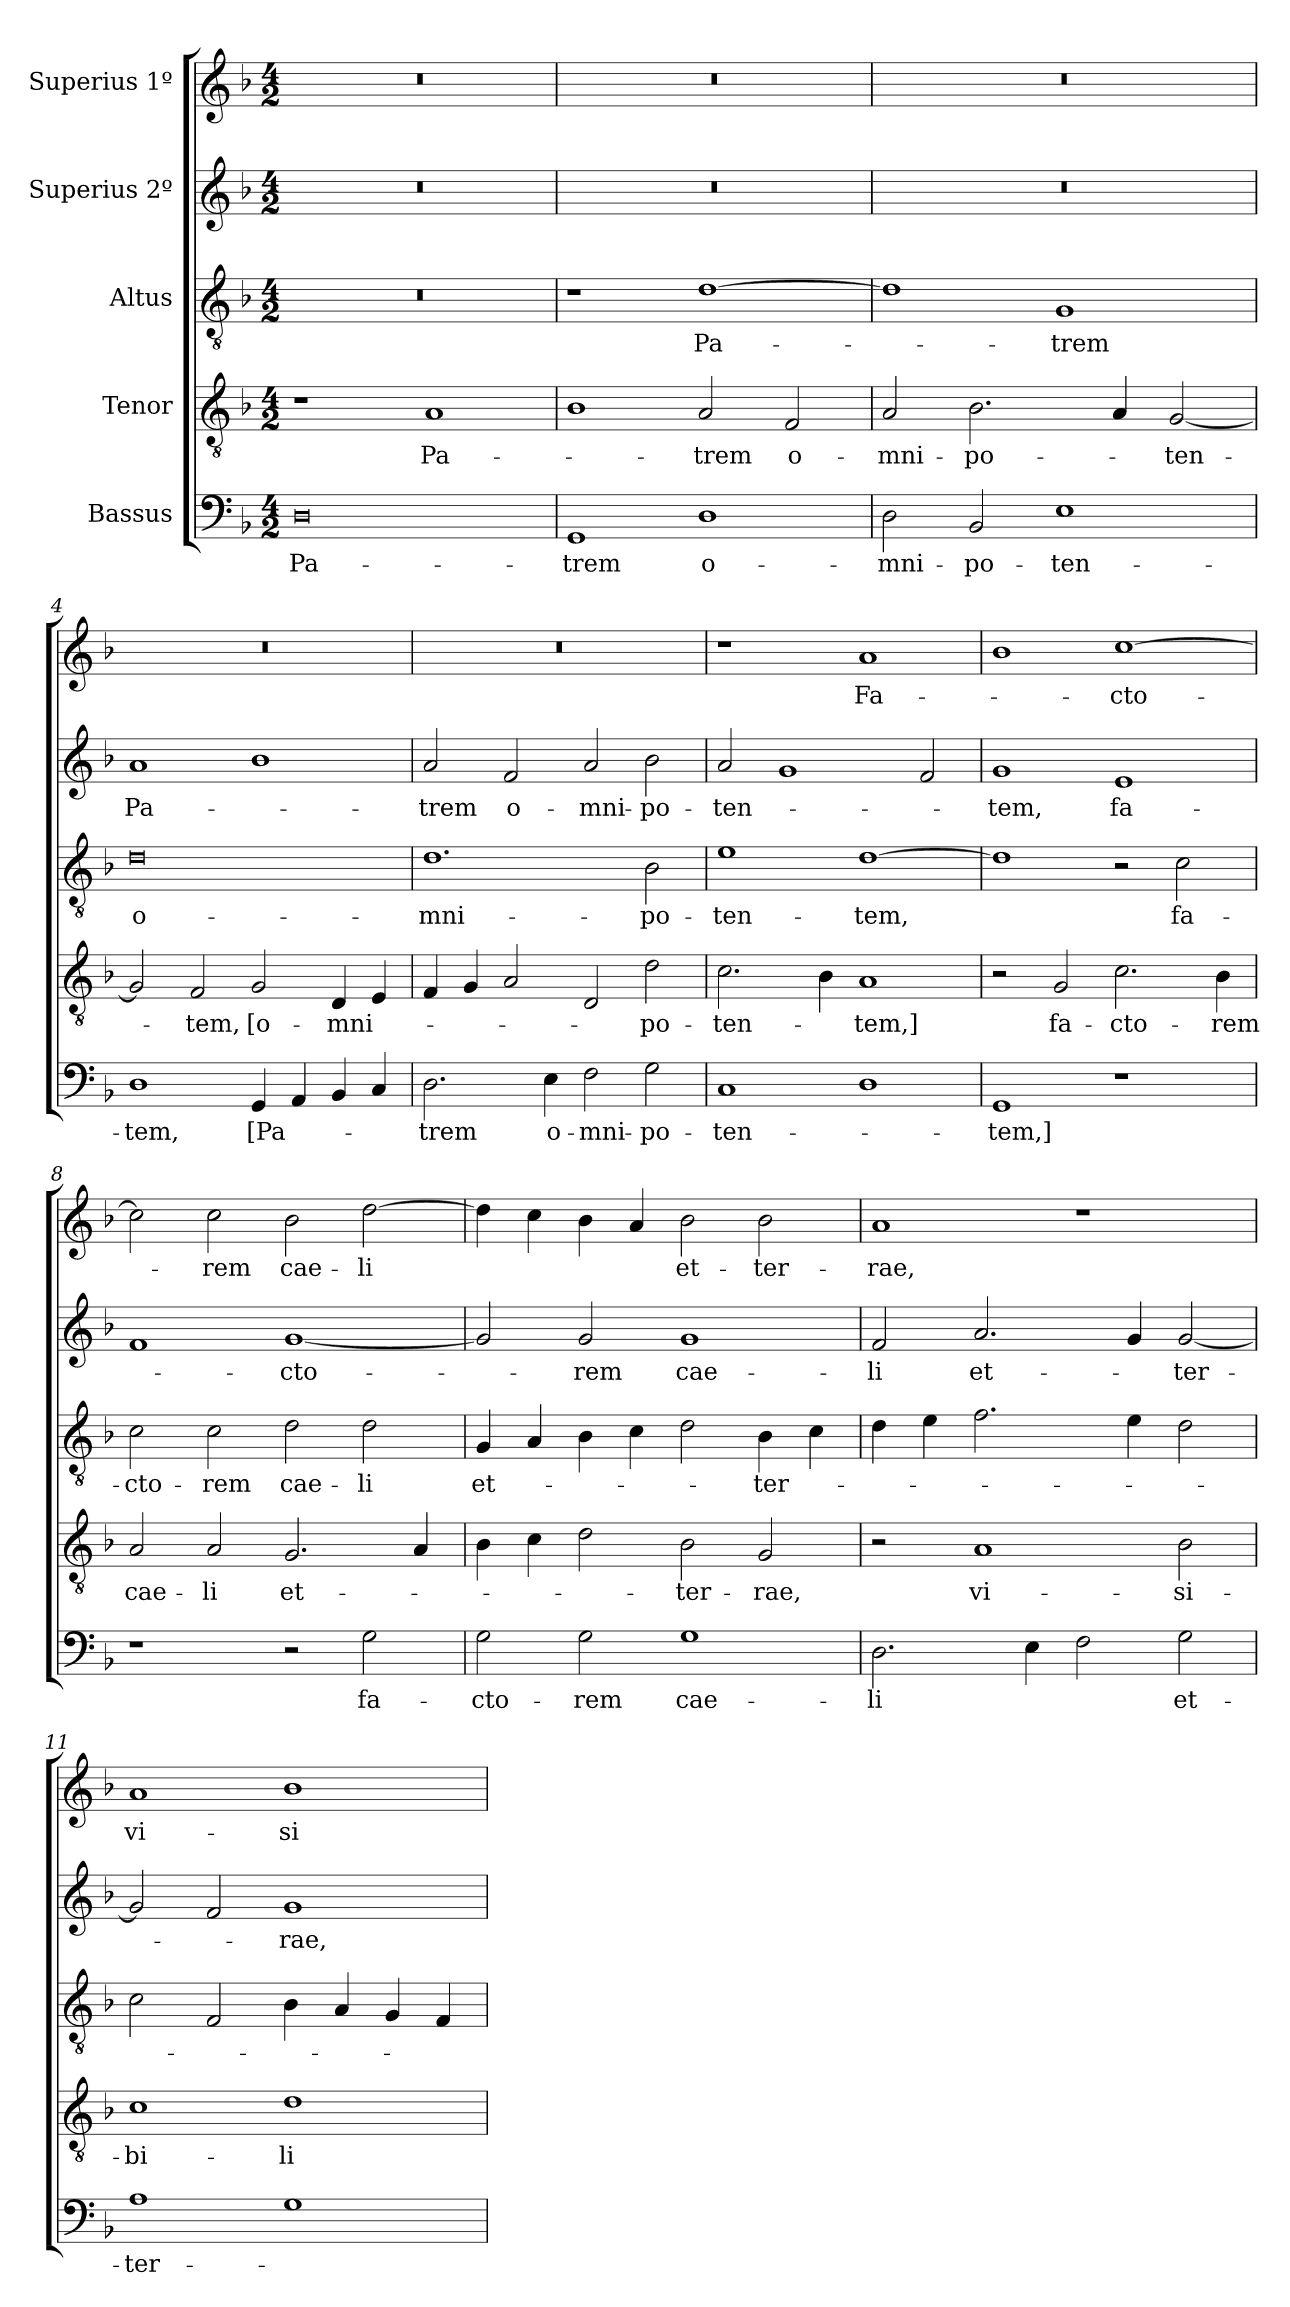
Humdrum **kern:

**kern	**text	**kern	**text	**kern	**text	**kern	**text	**kern	**text
*part5	*part5	*part4	*part4	*part3	*part3	*part2	*part2	*part1	*part1
*staff5	*staff5	*staff4	*staff4	*staff3	*staff3	*staff2	*staff2	*staff1	*staff1
*I"Bassus	*	*I"Tenor	*	*I"Altus	*	*I"Superius 2º	*	*I"Superius 1º	*
*clefF4	*	*clefGv2	*	*clefGv2	*	*clefG2	*	*clefG2	*
*k[b-]	*	*k[b-]	*	*k[b-]	*	*k[b-]	*	*k[b-]	*
*M4/2	*	*M4/2	*	*M4/2	*	*M4/2	*	*M4/2	*
=1	=1	=1	=1	=1	=1	=1	=1	=1	=1
0D\	Pa-	1r	.	0r	.	0r	.	0r	.
.	.	1A/	Pa-	.	.	.	.	.	.
=2	=2	=2	=2	=2	=2	=2	=2	=2	=2
1GG/	-trem	1B-\	.	1r	.	0r	.	0r	.
1D\	o-	2A/	-trem	[1d\	Pa-	.	.	.	.
.	.	2F/	o-	.	.	.	.	.	.
=3	=3	=3	=3	=3	=3	=3	=3	=3	=3
2D\	-mni-	2A/	-mni-	1d\]	.	0r	.	0r	.
2BB-/	-po-	2.B-\	-po-	.	.	.	.	.	.
1E\	-ten-	.	.	1G/	-trem	.	.	.	.
.	.	4A/	.	.	.	.	.	.	.
.	.	[2G/	-ten-	.	.	.	.	.	.
=4	=4	=4	=4	=4	=4	=4	=4	=4	=4
1D\	-tem,	2G/]	.	0d\	o-	1a/	Pa-	0r	.
.	.	2F/	-tem,	.	.	.	.	.	.
4GG/	[Pa-	2G/	[o-	.	.	1b-\	.	.	.
4AA/	.	.	.	.	.	.	.	.	.
4BB-/	.	4D/	-mni-	.	.	.	.	.	.
4C/	.	4E/	.	.	.	.	.	.	.
=5	=5	=5	=5	=5	=5	=5	=5	=5	=5
2.D\	-trem	4F/	.	1.d\	-mni-	2a/	-trem	0r	.
.	.	4G/	.	.	.	.	.	.	.
.	.	2A/	.	.	.	2f/	o-	.	.
4E\	o-	.	.	.	.	.	.	.	.
2F\	-mni-	2D/	.	.	.	2a/	-mni-	.	.
2G\	-po-	2d\	-po-	2B-\	-po-	2b-\	-po-	.	.
=6	=6	=6	=6	=6	=6	=6	=6	=6	=6
1C/	-ten-	2.c\	-ten-	1e\	-ten-	2a/	-ten-	1r	.
.	.	.	.	.	.	1g/	.	.	.
.	.	4B-\	.	.	.	.	.	.	.
1D\	.	1A/	-tem,]	[1d\	-tem,	.	.	1a/	Fa-
.	.	.	.	.	.	2f/	.	.	.
=7	=7	=7	=7	=7	=7	=7	=7	=7	=7
1GG/	-tem,]	2r	.	1d\]	.	1g/	-tem,	1b-\	.
.	.	2G/	fa-	.	.	.	.	.	.
1r	.	2.c\	-cto-	2r	.	1e/	fa-	[1cc\	-cto-
.	.	.	.	2c\	fa-	.	.	.	.
.	.	4B-\	-rem	.	.	.	.	.	.
=8	=8	=8	=8	=8	=8	=8	=8	=8	=8
1r	.	2A/	cae-	2c\	-cto-	1f/	.	2cc\]	.
.	.	2A/	-li	2c\	-rem	.	.	2cc\	-rem
2r	.	2.G/	et-	2d\	cae-	[1g/	-cto-	2b-\	cae-
2G\	fa-	.	.	2d\	-li	.	.	[2dd\	-li
.	.	4A/	.	.	.	.	.	.	.
=9	=9	=9	=9	=9	=9	=9	=9	=9	=9
2G\	-cto-	4B-\	.	4G/	et-	2g/]	.	4dd\]	.
.	.	4c\	.	4A/	.	.	.	4cc\	.
2G\	-rem	2d\	.	4B-\	.	2g/	-rem	4b-\	.
.	.	.	.	4c\	.	.	.	4a/	.
1G\	cae-	2B-\	ter-	2d\	.	1g/	cae-	2b-\	et-
.	.	2G/	-rae,	4B-\	ter-	.	.	2b-\	ter-
.	.	.	.	4c\	.	.	.	.	.
=10	=10	=10	=10	=10	=10	=10	=10	=10	=10
2.D\	-li	2r	.	4d\	.	2f/	-li	1a/	-rae,
.	.	.	.	4e\	.	.	.	.	.
.	.	1A/	vi-	2.f\	.	2.a/	et-	.	.
4E\	.	.	.	.	.	.	.	.	.
2F\	.	.	.	.	.	.	.	1r	.
.	.	.	.	4e\	.	4g/	.	.	.
2G\	et-	2B-\	-si-	2d\	.	[2g/	ter-	.	.
=11	=11	=11	=11	=11	=11	=11	=11	=11	=11
1A\	ter-	1c\	-bi-	2c\	.	2g/]	.	1a/	vi-
.	.	.	.	2F/	.	2f/	.	.	.
1G\	.	1d\	-li-	4B-\	.	1g/	-rae,	1b-\	-si-
.	.	.	.	4A/	.	.	.	.	.
.	.	.	.	4G/	.	.	.	.	.
.	.	.	.	4F/	.	.	.	.	.
=	=	=	=	=	=	=	=	=	=
*-	*-	*-	*-	*-	*-	*-	*-	*-	*-
